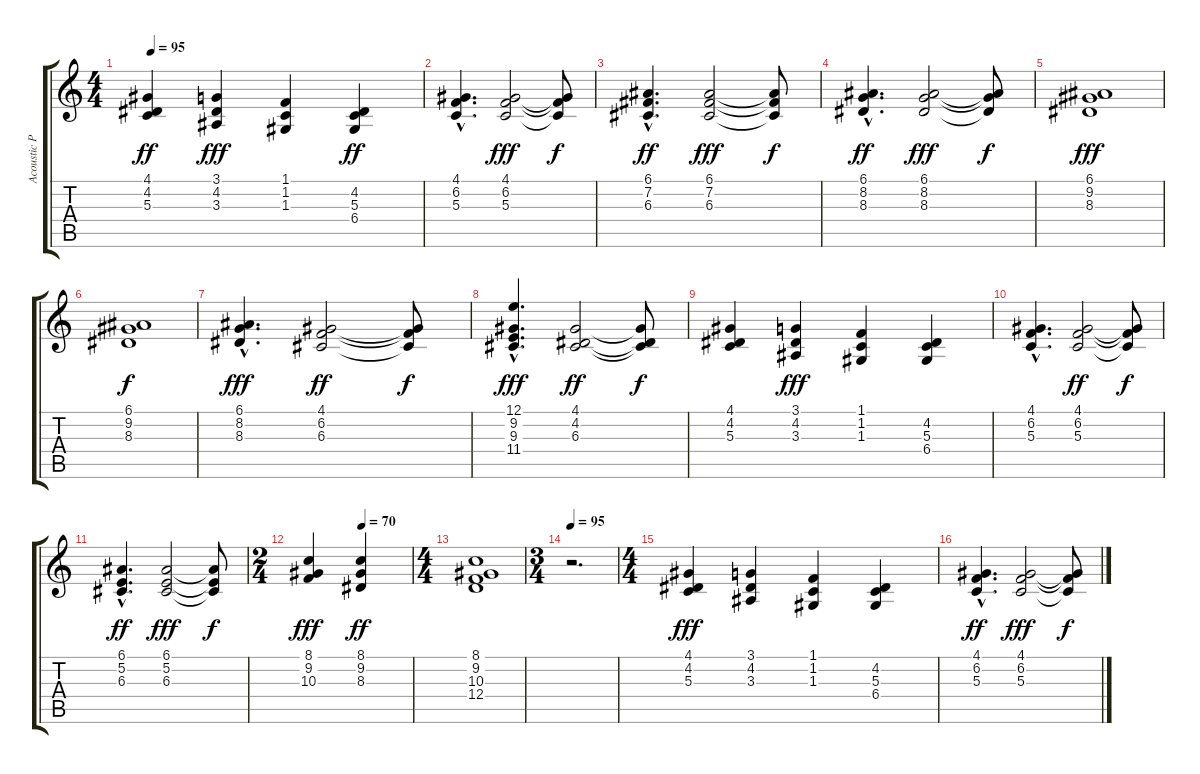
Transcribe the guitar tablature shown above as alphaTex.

\track ("Acoustic Piano" "Acoustic P") {instrument acousticgrandpiano}
\staff {score tabs}
\tuning (E4 B3 G3 D3 A2 E2) {hide}
\ts (4 4)
\tempo 95
\clef g2
\ks c
(4.1 4.2 5.3).4{dy ff} (3.1 4.2 3.3).4{dy fff} (1.1 1.2 1.3).4 (4.2 5.3 6.4).4{dy ff} |
(4.1{hac} 6.2{hac} 5.3{hac}).4{d} (4.1 6.2 5.3).2{dy fff} (4.1{t} 6.2{t} 5.3{t}).8{dy f} |
(6.1{hac} 7.2{hac} 6.3{hac}).4{d dy ff} (6.1 7.2 6.3).2{dy fff} (6.1{t} 7.2{t} 6.3{t}).8{dy f} |
(6.1{hac} 8.2{hac} 8.3{hac}).4{d dy ff} (6.1 8.2 8.3).2{dy fff} (6.1{t} 8.2{t} 8.3{t}).8{dy f} |
(6.1 9.2 8.3).1{dy fff} |
(6.1 9.2 8.3).1{dy f} |
(6.1{hac} 8.2{hac} 8.3{hac}).4{d dy fff} (4.1 6.2 6.3).2{dy ff} (4.1{t} 6.2{t} 6.3{t}).8{dy f} |
(12.1{hac} 9.2{hac} 9.3{hac} 11.4{hac}).4{d dy fff} (4.1 4.2 6.3).2{dy ff} (4.1{t} 4.2{t} 6.3{t}).8{dy f} |
(4.1 4.2 5.3).4 (3.1 4.2 3.3).4{dy fff} (1.1 1.2 1.3).4 (4.2 5.3 6.4).4 |
(4.1{hac} 6.2{hac} 5.3{hac}).4{d} (4.1 6.2 5.3).2{dy ff} (4.1{t} 6.2{t} 5.3{t}).8{dy f} |
(6.1{hac} 5.2{hac} 6.3{hac}).4{d dy ff} (6.1 5.2 6.3).2{dy fff} (6.1{t} 5.2{t} 6.3{t}).8{dy f} |
\ts (2 4)
\tempo (70 0.5)
(8.1 9.2 10.3).4{dy fff} (8.1 9.2 8.3).4{dy ff} |
\ts (4 4)
(8.1 9.2 10.3 12.4).1 |
\ts (3 4)
\tempo 95
r.2{d} |
\ts (4 4)
(4.1 4.2 5.3).4{dy fff} (3.1 4.2 3.3).4 (1.1 1.2 1.3).4 (4.2 5.3 6.4).4 |
(4.1{hac} 6.2{hac} 5.3{hac}).4{d dy ff} (4.1 6.2 5.3).2{dy fff} (4.1{t} 6.2{t} 5.3{t}).8{dy f}
